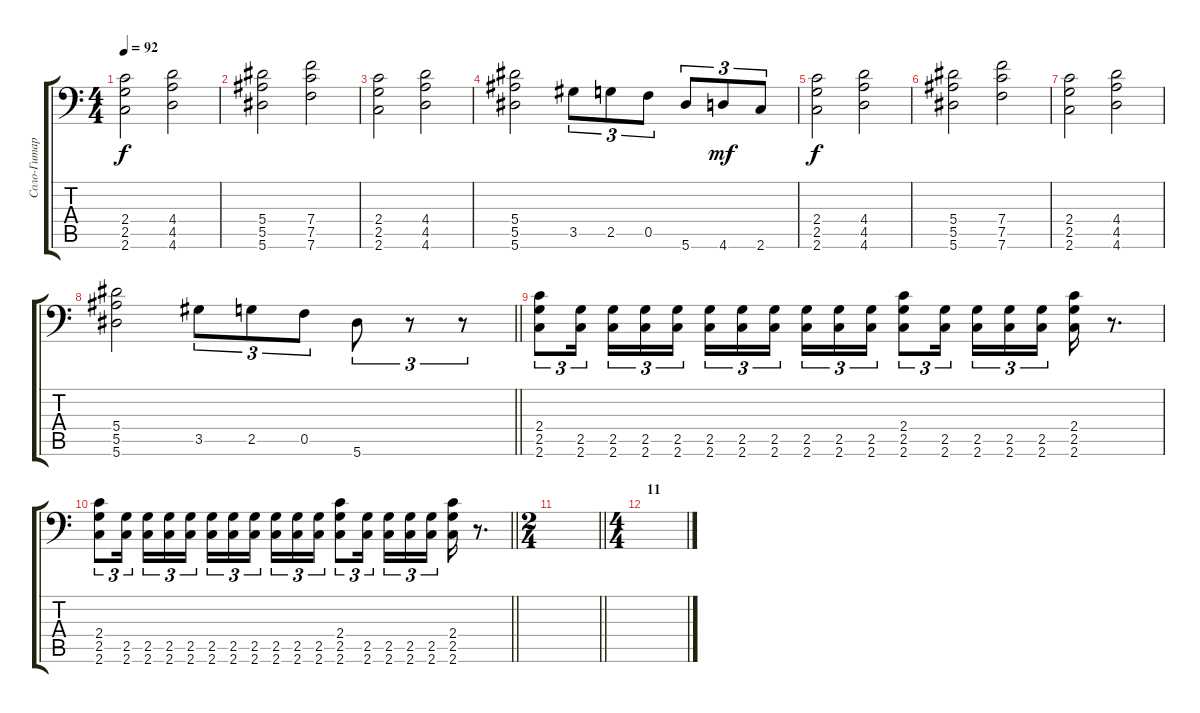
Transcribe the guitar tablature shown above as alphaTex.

\track ("Соло-Гитара" "Соло-Гитар") {instrument distortionguitar}
\staff {score tabs}
\tuning (C4 G3 Eb3 Bb2 F2 Bb1) {hide}
\ts (4 4)
\tempo 92
\clef f4
\ks c
(2.4 2.5 2.6).2{dy f} (4.4 4.5 4.6).2 |
(5.4 5.5 5.6).2 (7.4 7.5 7.6).2 |
(2.4 2.5 2.6).2 (4.4 4.5 4.6).2 |
(5.4 5.5 5.6).2 3.5.8{tu (3 2)} 2.5.8{tu (3 2)} 0.5.8{tu (3 2)} 5.6.8{tu (3 2)} 4.6.8{tu (3 2) dy mf} 2.6.8{tu (3 2)} |
(2.4 2.5 2.6).2{dy f} (4.4 4.5 4.6).2 |
(5.4 5.5 5.6).2 (7.4 7.5 7.6).2 |
(2.4 2.5 2.6).2 (4.4 4.5 4.6).2 |
\barLineRight lightlight
(5.4 5.5 5.6).2 3.5.8{tu (3 2)} 2.5.8{tu (3 2)} 0.5.8{tu (3 2)} 5.6.8{tu (3 2)} r.8{tu (3 2)} r.8{tu (3 2)} |
(2.4 2.5 2.6).8{tu (3 2)} (2.5 2.6).16{tu (3 2) beam splitsecondary} (2.5 2.6).16{tu (3 2)} (2.5 2.6).16{tu (3 2)} (2.5 2.6).16{tu (3 2)} (2.5 2.6).16{tu (3 2)} (2.5 2.6).16{tu (3 2)} (2.5 2.6).16{tu (3 2) beam splitsecondary} (2.5 2.6).16{tu (3 2)} (2.5 2.6).16{tu (3 2)} (2.5 2.6).16{tu (3 2)} (2.4 2.5 2.6).8{tu (3 2)} (2.5 2.6).16{tu (3 2) beam splitsecondary} (2.5 2.6).16{tu (3 2)} (2.5 2.6).16{tu (3 2)} (2.5 2.6).16{tu (3 2)} (2.4 2.5 2.6).16 r.8{d} |
\barLineRight lightlight
(2.4 2.5 2.6).8{tu (3 2)} (2.5 2.6).16{tu (3 2) beam splitsecondary} (2.5 2.6).16{tu (3 2)} (2.5 2.6).16{tu (3 2)} (2.5 2.6).16{tu (3 2)} (2.5 2.6).16{tu (3 2)} (2.5 2.6).16{tu (3 2)} (2.5 2.6).16{tu (3 2) beam splitsecondary} (2.5 2.6).16{tu (3 2)} (2.5 2.6).16{tu (3 2)} (2.5 2.6).16{tu (3 2)} (2.4 2.5 2.6).8{tu (3 2)} (2.5 2.6).16{tu (3 2) beam splitsecondary} (2.5 2.6).16{tu (3 2)} (2.5 2.6).16{tu (3 2)} (2.5 2.6).16{tu (3 2)} (2.4 2.5 2.6).16 r.8{d} |
\ts (2 4)
\barLineRight lightlight
|
\ts (4 4)
\section ("" "11")
